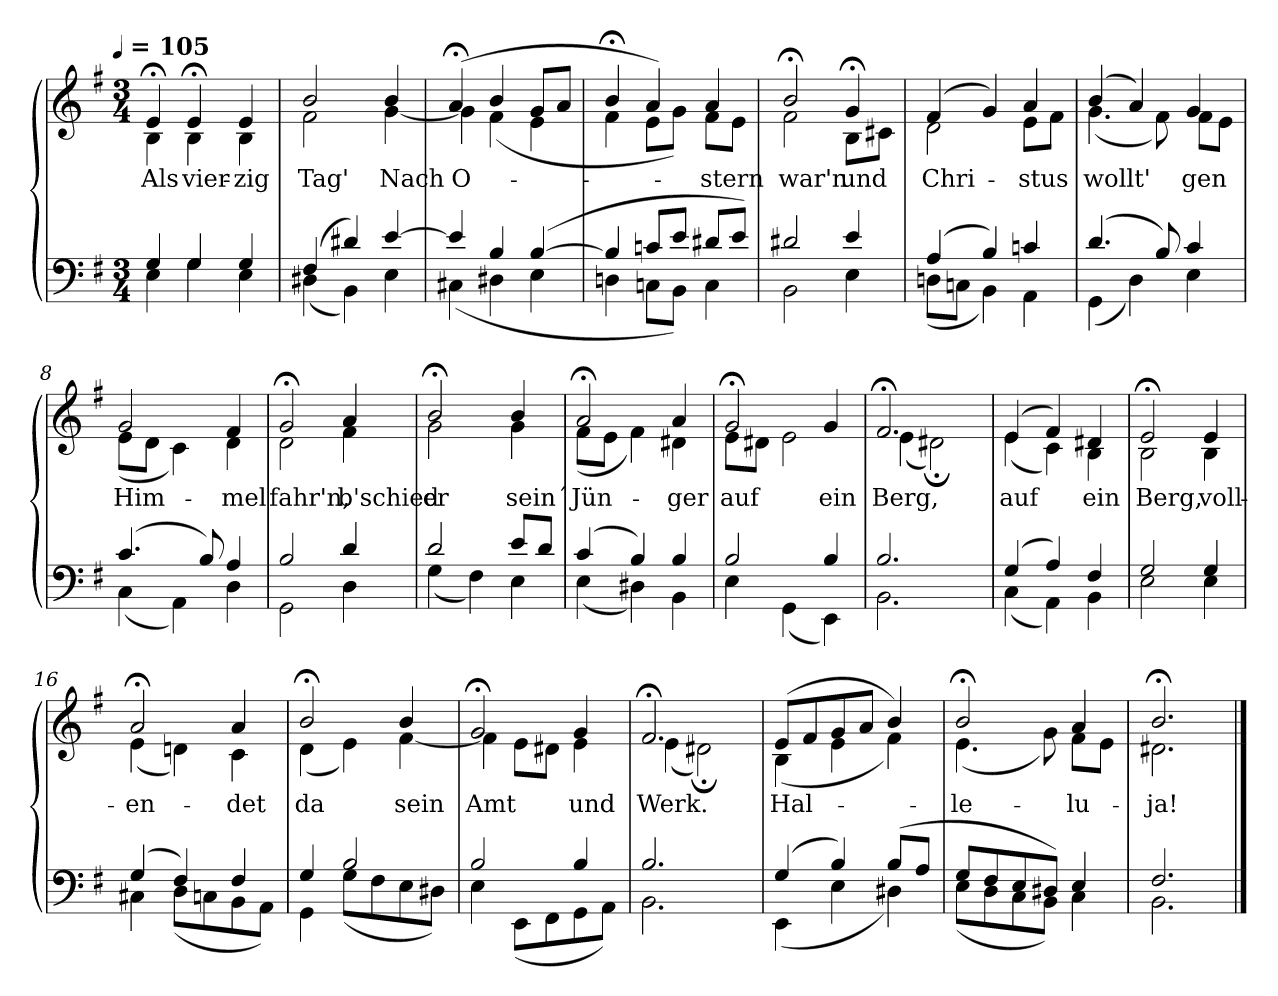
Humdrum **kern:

**kern	**kern	**text	**dynam
*part1	*part1	*part1	*part1
*staff2	*staff1	*staff1	*staff1/2
*clefF4	*clefG2	*	*
*k[f#]	*k[f#]	*	*
!!LO:TX:omd:t=[quarter] = 105
*M3/4	*M3/4	*	*
*MM105	*MM105	*	*
=1	=1	=1	=1
*^	*^	*	*
4G	4E	4e;<	4B	Als	.
4G	4G	4e;<	4B	vier-	.
4G	4E	4e	4B	-zig	♩ = 103
=2	=2	=2	=2	=2	=2
(4F#	(4D#X	2b	2f#	Tag'	.
4d#X)	4BB)	.	.	.	.
[4e	4E	4b	[4g	Nach	♩ = 107
=3	=3	=3	=3	=3	=3
4e]	(4C#X	(4a;<	4g]	O-	.
4B	4D#X	4b	(4f#	.	.
([4B	4E	8gL	4e	.	♩ = 105
.	.	8aJ	.	.	.
=4	=4	=4	=4	=4	=4
4B]	4Dn	4b;<	4f#	.	.
8cnL	8CnL	4a)	8eL	.	♩ = 97
8eJ	8BBJ)	.	8gJ)	.	.
8d#XL	4C	4a	8f#L	-stern	♩ = 94
8eJ)	.	.	8eJ	.	.
=5	=5	=5	=5	=5	=5
2d#X	2BB	2b;<	2f#	war'n	.
4e	4E	4g;<	8BL	und	♩ = 102
.	.	.	8c#XJ	.	.
=6	=6	=6	=6	=6	=6
*	*	*MM104	*	*	*
(4A	(8DnL	(4f#	2d	Chri-	.
.	8CnJ	.	.	.	.
4B)	4BB)	4g)	.	.	.
4cn	4AA	4a	8eL	-stus	.
.	.	.	8f#J	.	.
=7	=7	=7	=7	=7	=7
*	*	*MM103	*	*	*
(4.d	(4GG	(4b	(4.g	wollt'	.
.	4D)	4a)	.	.	.
8B)	.	.	8f#)	.	.
4c	4E	4g	8f#L	gen	♩ = 102
.	.	.	8eJ	.	.
!!LO:LB:g=z	!!
=8	=8	=8	=8	=8	=8
*	*	*MM105	*	*	*
(4.c	(4C	2g	(8eL	Him-	.
.	.	.	8dJ	.	.
.	4AA)	.	4c)	.	.
8B)	.	.	.	.	.
4A	4D	4f#	4d	-mel	♩ = 90
=9	=9	=9	=9	=9	=9
2B	2GG	2g;<	2d	fahr'n,	.
4d	4D	4a	4f#	b'schied	♩ = 105
=10	=10	=10	=10	=10	=10
2d	(4G	2b;<	2g	er	.
.	4F#)	.	.	.	.
8eL	4E	4b	4g	sein´	.
8dJ	.	.	.	.	.
=11	=11	=11	=11	=11	=11
(4c	(4E	2a;<	(8f#L	Jün-	.
.	.	.	8eJ	.	.
4B)	4D#X)	.	4f#)	.	.
4B	4BB	4a	4d#X	-ger	.
=12	=12	=12	=12	=12	=12
2B	4E	2g;<	8eL	auf	.
.	.	.	8d#XJ	.	.
.	(4GG	.	2e	.	.
4B	4EE)	4g	.	ein	♩ = 95
=13	=13	=13	=13	=13	=13
2.B	2.BB	2.f#;<	(4e	Berg,	.
.	.	.	2d#X;)	.	.
=14	=14	=14	=14	=14	=14
*	*	*MM98	*	*	*
(4G	(4C	(4e	(4e	auf	.
4A)	4AA)	4f#)	4c)	.	.
4F#	4BB	4d#X	4B	ein	.
=15	=15	=15	=15	=15	=15
2G	2E	2e;<	2B	Berg,	.
4G	4E	4e	4B	voll-	♩ = 102
!!LO:LB:g=z	!!
=16	=16	=16	=16	=16	=16
(4G	4C#X	2a;<	(4e	-en-	.
4F#)	(8DL	.	4dn)	.	.
.	8Cn	.	.	.	.
4F#	8BB	4a	4c	-det	♩ = 100
.	8AAJ)	.	.	.	.
=17	=17	=17	=17	=17	=17
4G	4GG	2b;<	(4d	da	.
2B	(8GL	.	4e)	.	.
.	8F#	.	.	.	.
.	8E	4b	[4f#	sein	.
.	8D#XJ)	.	.	.	.
=18	=18	=18	=18	=18	=18
2B	4E	2g;<	4f#]	Amt	.
.	(8EEL	.	8eL	.	.
.	8FF#	.	8d#XJ	.	.
4B	8GG	4g	4e	und	.
.	8AAJ)	.	.	.	.
=19	=19	=19	=19	=19	=19
*	*	*MM91	*	*	*
2.B	2.BB	2.f#;<	(4e	Werk.	.
.	.	.	2d#X;)	.	.
=20	=20	=20	=20	=20	=20
*	*	*MM89	*	*	*
(4G	(4EE	(8eL	(4B	Hal-	.
.	.	8f#	.	.	♩ = 100
4B)	4E	8g	4e	.	♩ = 93
.	.	8aJ	.	.	.
(8BL	4D#X)	4b)	4f#)	.	.
8AJ	.	.	.	.	.
=21	=21	=21	=21	=21	=21
*	*	*MM91	*	*	*
8GL	(8EL	2b;<	(4.e	-le-	.
8F#	8D	.	.	.	.
8E	8C	.	.	.	.
8D#XJ)	8BBJ)	.	8g)	.	.
4E	4C	4a	8f#L	lu-	♩ = 79
.	.	.	8eJ	.	.
=22	=22	=22	=22	=22	=22
2.F#	2.BB	2.b;<	2.d#X	-ja!	.
*v	*v	*	*	*	*
*	*v	*v	*	*
==	==	==	==
*-	*-	*-	*-
